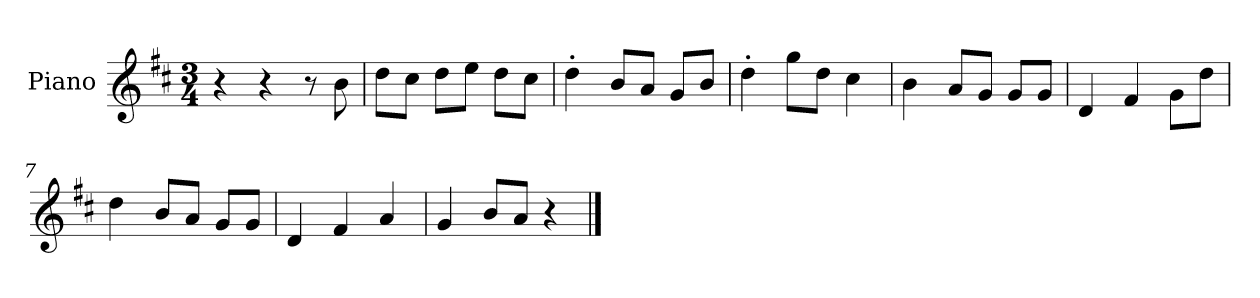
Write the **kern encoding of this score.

**kern
*part1
*staff1
*I"Piano
*I'P-no
*clefG2
*k[f#c#]
*M3/4
*MM179
=1
4r
4r
8r
8b\
=2
8dd\L
8cc#\J
8dd\L
8ee\J
8dd\L
8cc#\J
=3
4dd'\
8b/L
8a/J
8g/L
8b/J
=4
4dd'\
8gg\L
8dd\J
4cc#\
=5
4b\
8a/L
8g/J
8g/L
8g/J
=6
4d/
4f#/
8g\L
8dd\J
=7
4dd\
8b/L
8a/J
8g/L
8g/J
=8
4d/
4f#/
4a/
!!LO:LB:g=z
=9
4g/
8b/L
8a/J
4r
==
*-
